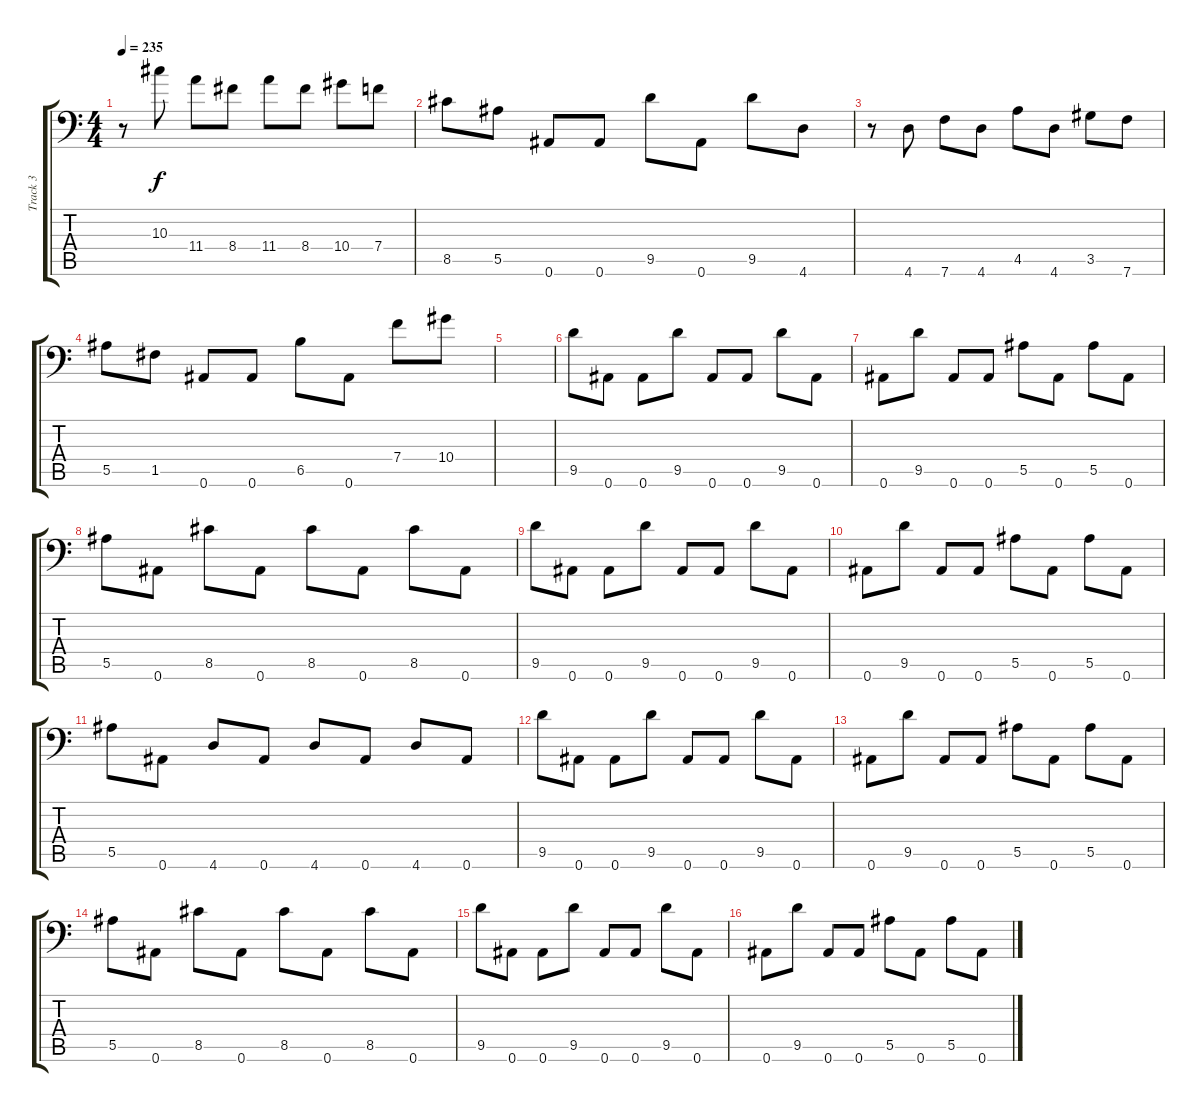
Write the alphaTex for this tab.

\track ("Track 3" "Track 3") {instrument distortionguitar}
\staff {score tabs}
\tuning (C4 G3 Eb3 Bb2 F2 Bb1) {hide}
\ts (4 4)
\tempo 235
\clef f4
\ks c
r.8{dy f} 10.3.8 11.4.8 8.4.8 11.4.8 8.4.8 10.4.8 7.4.8 |
8.5.8 5.5.8 0.6.8 0.6.8 9.5.8 0.6.8 9.5.8 4.6.8 |
r.8 4.6.8 7.6.8 4.6.8 4.5.8 4.6.8 3.5.8 7.6.8 |
5.5.8 1.5.8 0.6.8 0.6.8 6.5.8 0.6.8 7.4.8 10.4.8 |
|
9.5.8 0.6.8 0.6.8 9.5.8 0.6.8 0.6.8 9.5.8 0.6.8 |
0.6.8 9.5.8 0.6.8 0.6.8 5.5.8 0.6.8 5.5.8 0.6.8 |
5.5.8 0.6.8 8.5.8 0.6.8 8.5.8 0.6.8 8.5.8 0.6.8 |
9.5.8 0.6.8 0.6.8 9.5.8 0.6.8 0.6.8 9.5.8 0.6.8 |
0.6.8 9.5.8 0.6.8 0.6.8 5.5.8 0.6.8 5.5.8 0.6.8 |
5.5.8 0.6.8 4.6.8 0.6.8 4.6.8 0.6.8 4.6.8 0.6.8 |
9.5.8 0.6.8 0.6.8 9.5.8 0.6.8 0.6.8 9.5.8 0.6.8 |
0.6.8 9.5.8 0.6.8 0.6.8 5.5.8 0.6.8 5.5.8 0.6.8 |
5.5.8 0.6.8 8.5.8 0.6.8 8.5.8 0.6.8 8.5.8 0.6.8 |
9.5.8 0.6.8 0.6.8 9.5.8 0.6.8 0.6.8 9.5.8 0.6.8 |
0.6.8 9.5.8 0.6.8 0.6.8 5.5.8 0.6.8 5.5.8 0.6.8
